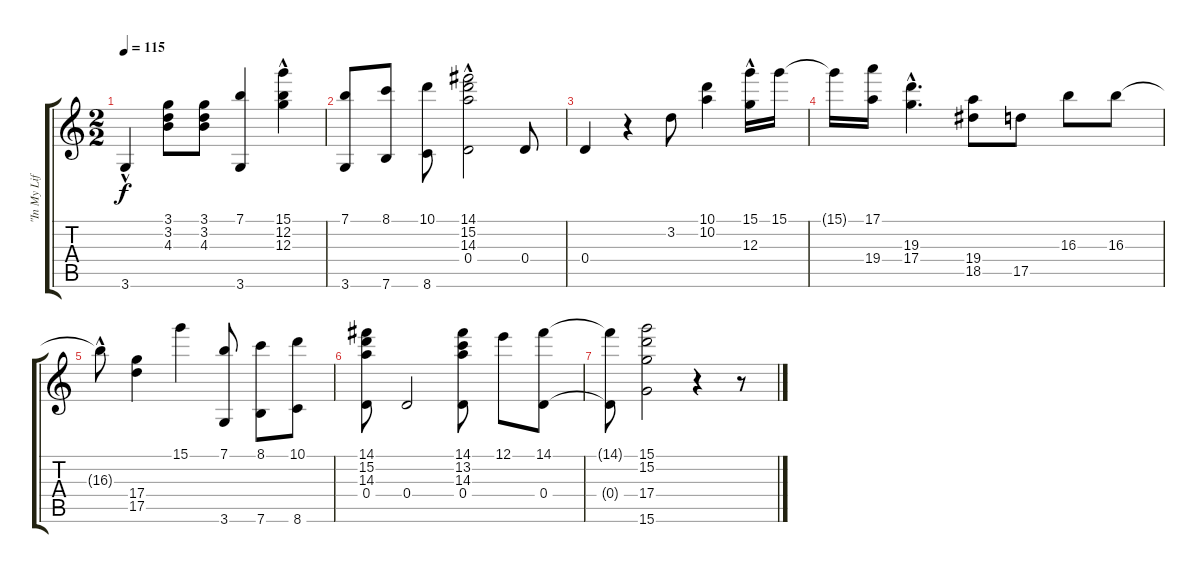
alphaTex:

\track ("\"In My Life\" by The Beatles" "\"In My Lif") {instrument electricguitarjazz}
\staff {score tabs}
\tuning (E4 B3 G3 D3 A2 E2) {hide}
\ts (2 2)
\tempo 115
\clef g2
\ks c
3.6{hac t}.4{dy f} (3.1 3.2 4.3).8 (3.1 3.2 4.3).8 (7.1 3.6).4 (15.1 12.2 12.3{hac}).4 |
(7.1 3.6).8 (8.1 7.6).8 (10.1 8.6).8 (14.1{hac} 15.2{hac} 14.3{hac} 0.4).2 0.4.8 |
0.4.4 r.4 3.2.8 (10.1 10.2).4 (15.1 12.3{hac}).16 15.1.16 |
15.1{t}.16 (17.1 19.4).16 (19.3{hac} 17.4{hac}).4{d} (19.4 18.5).8 17.5.8 16.3.8 16.3.8 |
16.3{hac t}.8 (17.4 17.5).4 15.1.4 (7.1 3.6).8 (8.1 7.6).8 (10.1 8.6).8 |
(14.1 15.2 14.3 0.4).8 0.4.2 (14.1 13.2 14.3 0.4).8 12.1.8 (14.1 0.4).8 |
(14.1{t} 0.4{t}).8 (15.1 15.2 17.4 15.6).2 r.4 r.8
